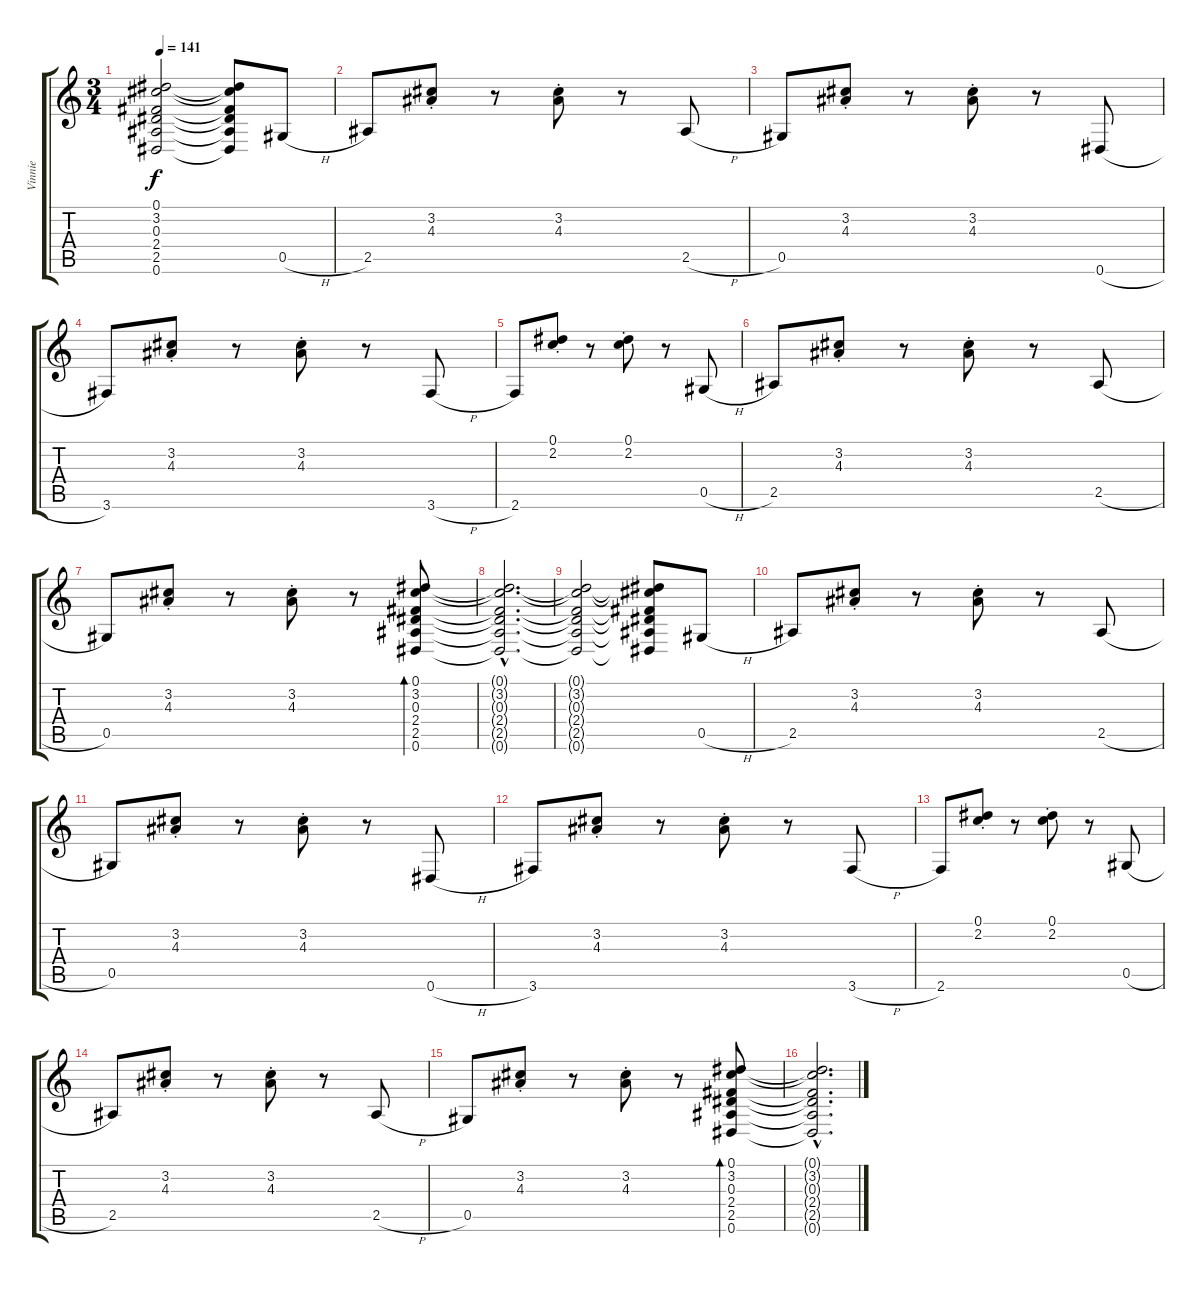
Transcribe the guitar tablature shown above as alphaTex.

\track ("Vinnie" "Vinnie") {instrument electricguitarclean}
\staff {score tabs}
\tuning (Eb4 Bb3 Gb3 Db3 Ab2 Eb2) {hide}
\ts (3 4)
\tempo 141
\clef g2
\ks c
(0.1{t} 3.2{t} 0.3{t} 2.4{t} 2.5{t} 0.6{t}).2{dy f} (0.1{t} 3.2{t} 0.3{t} 2.4{t} 2.5{t} 0.6{t}).8 0.5{h}.8 |
2.5.8 (3.2{st} 4.3{st}).8 r.8 (3.2{st} 4.3{st}).8 r.8 2.5{h}.8 |
0.5.8 (3.2{st} 4.3{st}).8 r.8 (3.2{st} 4.3{st}).8 r.8 0.6{h}.8 |
3.6.8 (3.2{st} 4.3{st}).8 r.8 (3.2{st} 4.3{st}).8 r.8 3.6{h}.8 |
2.6.8 (0.1{st} 2.2{st}).8 r.8 (0.1{st} 2.2{st}).8 r.8 0.5{h}.8 |
2.5.8 (3.2{st} 4.3{st}).8 r.8 (3.2{st} 4.3{st}).8 r.8 2.5{h}.8 |
0.5.8 (3.2{st} 4.3{st}).8 r.8 (3.2{st} 4.3{st}).8 r.8 (0.1 3.2 0.3 2.4 2.5 0.6).8{bd 480} |
(0.1{hac t} 3.2{hac t} 0.3{hac t} 2.4{hac t} 2.5{hac t} 0.6{hac t}).2{d} |
(0.1{t} 3.2{t} 0.3{t} 2.4{t} 2.5{t} 0.6{t}).2 (0.1{t} 3.2{t} 0.3{t} 2.4{t} 2.5{t} 0.6{t}).8 0.5{h}.8 |
2.5.8 (3.2{st} 4.3{st}).8 r.8 (3.2{st} 4.3{st}).8 r.8 2.5{h}.8 |
0.5.8 (3.2{st} 4.3{st}).8 r.8 (3.2{st} 4.3{st}).8 r.8 0.6{h}.8 |
3.6.8 (3.2{st} 4.3{st}).8 r.8 (3.2{st} 4.3{st}).8 r.8 3.6{h}.8 |
2.6.8 (0.1{st} 2.2{st}).8 r.8 (0.1{st} 2.2{st}).8 r.8 0.5{h}.8 |
2.5.8 (3.2{st} 4.3{st}).8 r.8 (3.2{st} 4.3{st}).8 r.8 2.5{h}.8 |
0.5.8 (3.2{st} 4.3{st}).8 r.8 (3.2{st} 4.3{st}).8 r.8 (0.1 3.2 0.3 2.4 2.5 0.6).8{bd 480} |
(0.1{hac t} 3.2{hac t} 0.3{hac t} 2.4{hac t} 2.5{hac t} 0.6{hac t}).2{d}
